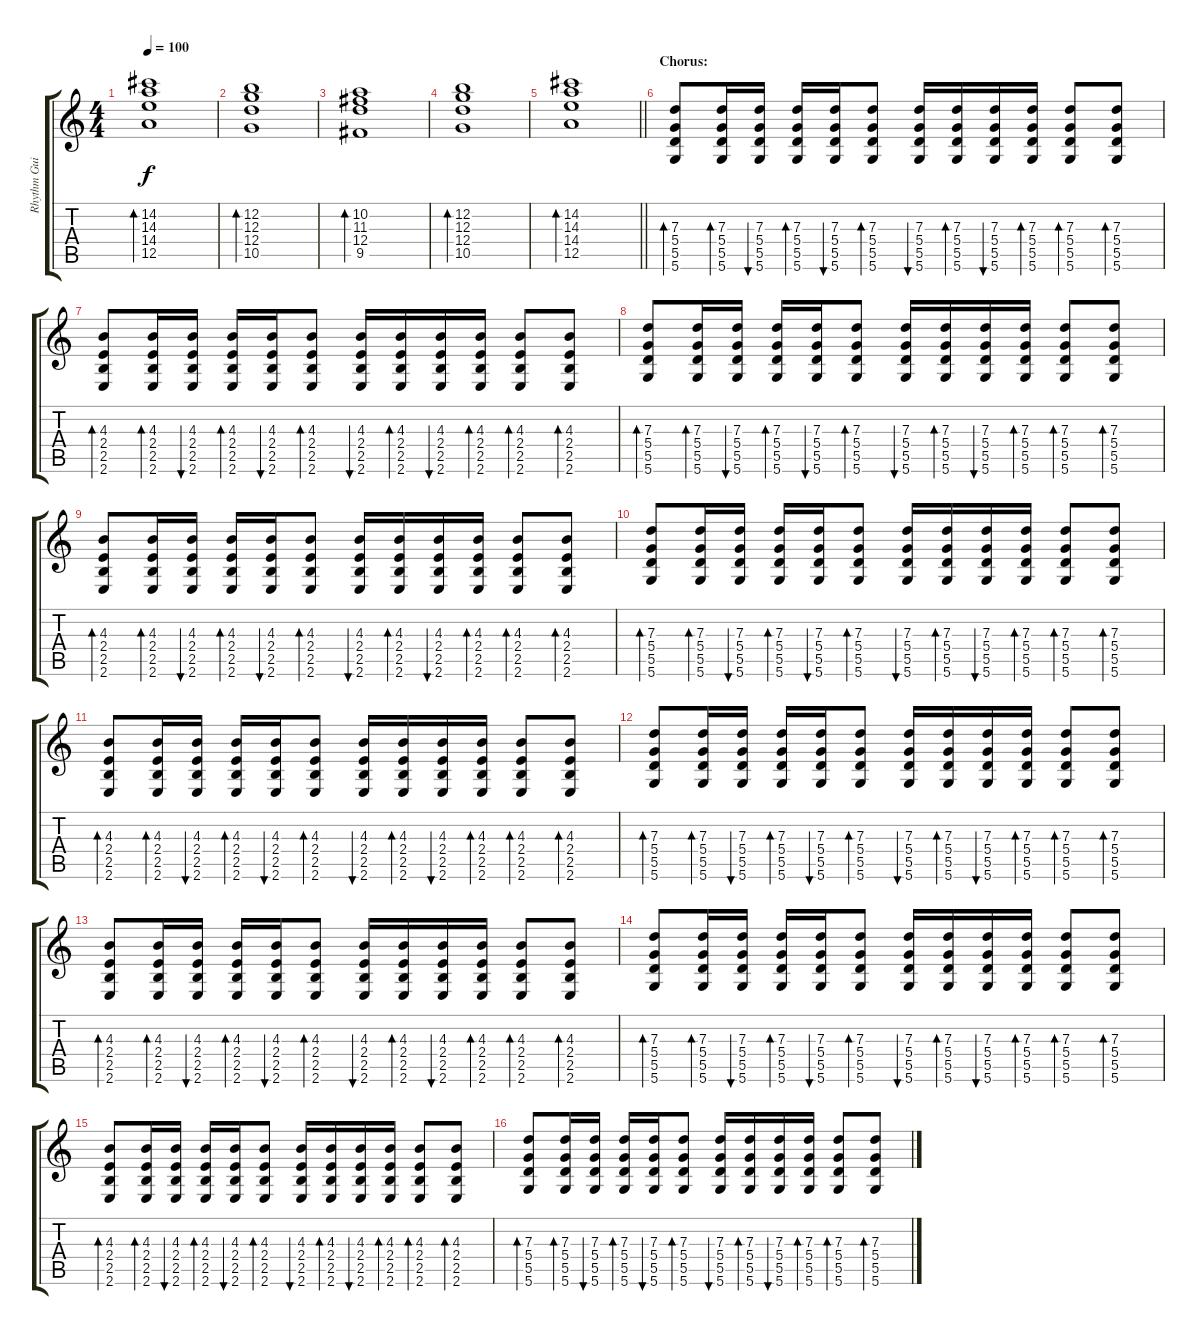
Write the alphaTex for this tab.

\track ("Rhythm Guitar 1" "Rhythm Gui") {instrument acousticguitarsteel}
\staff {score tabs}
\tuning (E4 B3 G3 D3 A2 D2) {hide}
\ts (4 4)
\tempo 100
\clef g2
\ks c
(14.2 14.3 14.4 12.5).1{bd 60 dy f} |
(12.2 12.3 12.4 10.5).1{bd 30} |
(10.2 11.3 12.4 9.5).1{bd 30} |
(12.2 12.3 12.4 10.5).1{bd 60} |
\barLineRight lightlight
(14.2 14.3 14.4 12.5).1{bd 60} |
\section ("" "Chorus:")
(7.3 5.4 5.5 5.6).8{bd 60} (7.3 5.4 5.5 5.6).16{bd 60} (7.3 5.4 5.5 5.6).16{bu 60} (7.3 5.4 5.5 5.6).16{bd 60} (7.3 5.4 5.5 5.6).16{bu 60} (7.3 5.4 5.5 5.6).8{bd 60} (7.3 5.4 5.5 5.6).16{bu 60} (7.3 5.4 5.5 5.6).16{bd 60} (7.3 5.4 5.5 5.6).16{bu 60} (7.3 5.4 5.5 5.6).16{bd 60} (7.3 5.4 5.5 5.6).8{bd 60} (7.3 5.4 5.5 5.6).8{bd 60} |
(4.3 2.4 2.5 2.6).8{bd 60} (4.3 2.4 2.5 2.6).16{bd 60} (4.3 2.4 2.5 2.6).16{bu 60} (4.3 2.4 2.5 2.6).16{bd 60} (4.3 2.4 2.5 2.6).16{bu 60} (4.3 2.4 2.5 2.6).8{bd 60} (4.3 2.4 2.5 2.6).16{bu 60} (4.3 2.4 2.5 2.6).16{bd 60} (4.3 2.4 2.5 2.6).16{bu 60} (4.3 2.4 2.5 2.6).16{bd 60} (4.3 2.4 2.5 2.6).8{bd 60} (4.3 2.4 2.5 2.6).8{bd 60} |
(7.3 5.4 5.5 5.6).8{bd 60} (7.3 5.4 5.5 5.6).16{bd 60} (7.3 5.4 5.5 5.6).16{bu 60} (7.3 5.4 5.5 5.6).16{bd 60} (7.3 5.4 5.5 5.6).16{bu 60} (7.3 5.4 5.5 5.6).8{bd 60} (7.3 5.4 5.5 5.6).16{bu 60} (7.3 5.4 5.5 5.6).16{bd 60} (7.3 5.4 5.5 5.6).16{bu 60} (7.3 5.4 5.5 5.6).16{bd 60} (7.3 5.4 5.5 5.6).8{bd 60} (7.3 5.4 5.5 5.6).8{bd 60} |
(4.3 2.4 2.5 2.6).8{bd 60} (4.3 2.4 2.5 2.6).16{bd 60} (4.3 2.4 2.5 2.6).16{bu 60} (4.3 2.4 2.5 2.6).16{bd 60} (4.3 2.4 2.5 2.6).16{bu 60} (4.3 2.4 2.5 2.6).8{bd 60} (4.3 2.4 2.5 2.6).16{bu 60} (4.3 2.4 2.5 2.6).16{bd 60} (4.3 2.4 2.5 2.6).16{bu 60} (4.3 2.4 2.5 2.6).16{bd 60} (4.3 2.4 2.5 2.6).8{bd 60} (4.3 2.4 2.5 2.6).8{bd 60} |
(7.3 5.4 5.5 5.6).8{bd 60} (7.3 5.4 5.5 5.6).16{bd 60} (7.3 5.4 5.5 5.6).16{bu 60} (7.3 5.4 5.5 5.6).16{bd 60} (7.3 5.4 5.5 5.6).16{bu 60} (7.3 5.4 5.5 5.6).8{bd 60} (7.3 5.4 5.5 5.6).16{bu 60} (7.3 5.4 5.5 5.6).16{bd 60} (7.3 5.4 5.5 5.6).16{bu 60} (7.3 5.4 5.5 5.6).16{bd 60} (7.3 5.4 5.5 5.6).8{bd 60} (7.3 5.4 5.5 5.6).8{bd 60} |
(4.3 2.4 2.5 2.6).8{bd 60} (4.3 2.4 2.5 2.6).16{bd 60} (4.3 2.4 2.5 2.6).16{bu 60} (4.3 2.4 2.5 2.6).16{bd 60} (4.3 2.4 2.5 2.6).16{bu 60} (4.3 2.4 2.5 2.6).8{bd 60} (4.3 2.4 2.5 2.6).16{bu 60} (4.3 2.4 2.5 2.6).16{bd 60} (4.3 2.4 2.5 2.6).16{bu 60} (4.3 2.4 2.5 2.6).16{bd 60} (4.3 2.4 2.5 2.6).8{bd 60} (4.3 2.4 2.5 2.6).8{bd 60} |
(7.3 5.4 5.5 5.6).8{bd 60} (7.3 5.4 5.5 5.6).16{bd 60} (7.3 5.4 5.5 5.6).16{bu 60} (7.3 5.4 5.5 5.6).16{bd 60} (7.3 5.4 5.5 5.6).16{bu 60} (7.3 5.4 5.5 5.6).8{bd 60} (7.3 5.4 5.5 5.6).16{bu 60} (7.3 5.4 5.5 5.6).16{bd 60} (7.3 5.4 5.5 5.6).16{bu 60} (7.3 5.4 5.5 5.6).16{bd 60} (7.3 5.4 5.5 5.6).8{bd 60} (7.3 5.4 5.5 5.6).8{bd 60} |
(4.3 2.4 2.5 2.6).8{bd 60} (4.3 2.4 2.5 2.6).16{bd 60} (4.3 2.4 2.5 2.6).16{bu 60} (4.3 2.4 2.5 2.6).16{bd 60} (4.3 2.4 2.5 2.6).16{bu 60} (4.3 2.4 2.5 2.6).8{bd 60} (4.3 2.4 2.5 2.6).16{bu 60} (4.3 2.4 2.5 2.6).16{bd 60} (4.3 2.4 2.5 2.6).16{bu 60} (4.3 2.4 2.5 2.6).16{bd 60} (4.3 2.4 2.5 2.6).8{bd 60} (4.3 2.4 2.5 2.6).8{bd 60} |
(7.3 5.4 5.5 5.6).8{bd 60} (7.3 5.4 5.5 5.6).16{bd 60} (7.3 5.4 5.5 5.6).16{bu 60} (7.3 5.4 5.5 5.6).16{bd 60} (7.3 5.4 5.5 5.6).16{bu 60} (7.3 5.4 5.5 5.6).8{bd 60} (7.3 5.4 5.5 5.6).16{bu 60} (7.3 5.4 5.5 5.6).16{bd 60} (7.3 5.4 5.5 5.6).16{bu 60} (7.3 5.4 5.5 5.6).16{bd 60} (7.3 5.4 5.5 5.6).8{bd 60} (7.3 5.4 5.5 5.6).8{bd 60} |
(4.3 2.4 2.5 2.6).8{bd 60} (4.3 2.4 2.5 2.6).16{bd 60} (4.3 2.4 2.5 2.6).16{bu 60} (4.3 2.4 2.5 2.6).16{bd 60} (4.3 2.4 2.5 2.6).16{bu 60} (4.3 2.4 2.5 2.6).8{bd 60} (4.3 2.4 2.5 2.6).16{bu 60} (4.3 2.4 2.5 2.6).16{bd 60} (4.3 2.4 2.5 2.6).16{bu 60} (4.3 2.4 2.5 2.6).16{bd 60} (4.3 2.4 2.5 2.6).8{bd 60} (4.3 2.4 2.5 2.6).8{bd 60} |
(7.3 5.4 5.5 5.6).8{bd 60} (7.3 5.4 5.5 5.6).16{bd 60} (7.3 5.4 5.5 5.6).16{bu 60} (7.3 5.4 5.5 5.6).16{bd 60} (7.3 5.4 5.5 5.6).16{bu 60} (7.3 5.4 5.5 5.6).8{bd 60} (7.3 5.4 5.5 5.6).16{bu 60} (7.3 5.4 5.5 5.6).16{bd 60} (7.3 5.4 5.5 5.6).16{bu 60} (7.3 5.4 5.5 5.6).16{bd 60} (7.3 5.4 5.5 5.6).8{bd 60} (7.3 5.4 5.5 5.6).8{bd 60}
